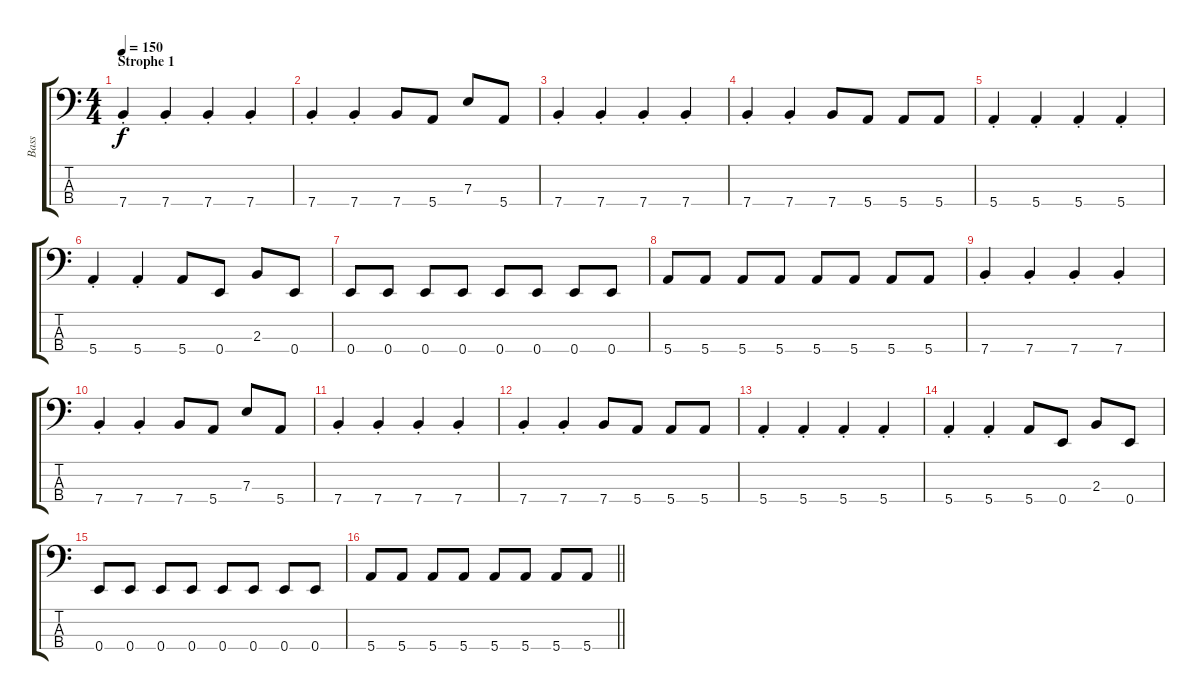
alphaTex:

\track ("Bass" "Bass") {instrument electricbassfinger}
\staff {score tabs}
\tuning (G2 D2 A1 E1) {hide}
\ts (4 4)
\section ("" "Strophe 1")
\tempo 150
\clef f4
\ks c
7.4{st}.4{dy f} 7.4{st}.4 7.4{st}.4 7.4{st}.4 |
7.4{st}.4 7.4{st}.4 7.4.8 5.4.8 7.3.8 5.4.8 |
7.4{st}.4 7.4{st}.4 7.4{st}.4 7.4{st}.4 |
7.4{st}.4 7.4{st}.4 7.4.8 5.4.8 5.4.8 5.4.8 |
5.4{st}.4 5.4{st}.4 5.4{st}.4 5.4{st}.4 |
5.4{st}.4 5.4{st}.4 5.4.8 0.4.8 2.3.8 0.4.8 |
0.4.8 0.4.8 0.4.8 0.4.8 0.4.8 0.4.8 0.4.8 0.4.8 |
5.4.8 5.4.8 5.4.8 5.4.8 5.4.8 5.4.8 5.4.8 5.4.8 |
7.4{st}.4 7.4{st}.4 7.4{st}.4 7.4{st}.4 |
7.4{st}.4 7.4{st}.4 7.4.8 5.4.8 7.3.8 5.4.8 |
7.4{st}.4 7.4{st}.4 7.4{st}.4 7.4{st}.4 |
7.4{st}.4 7.4{st}.4 7.4.8 5.4.8 5.4.8 5.4.8 |
5.4{st}.4 5.4{st}.4 5.4{st}.4 5.4{st}.4 |
5.4{st}.4 5.4{st}.4 5.4.8 0.4.8 2.3.8 0.4.8 |
0.4.8 0.4.8 0.4.8 0.4.8 0.4.8 0.4.8 0.4.8 0.4.8 |
\barLineRight lightlight
5.4.8 5.4.8 5.4.8 5.4.8 5.4.8 5.4.8 5.4.8 5.4.8
